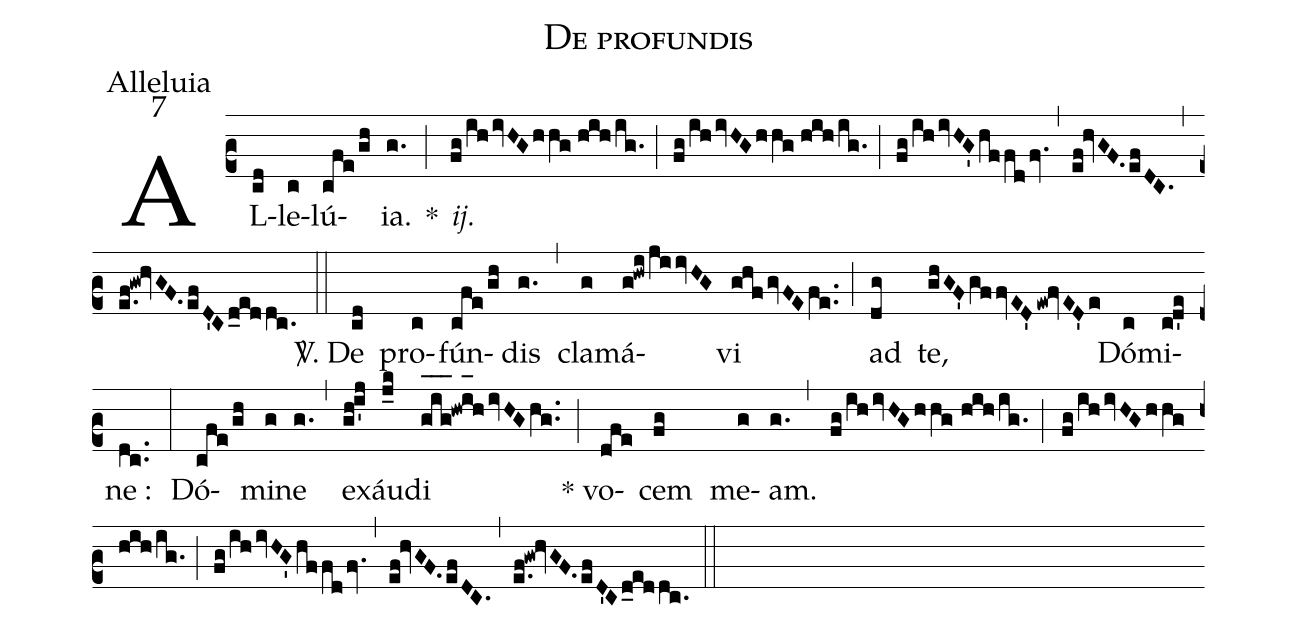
name:De profundis;
office-part:Alleluia;
mode:7;
%%
(c2) AL(cd)le(c)lú(cfe/gh){ia}.(g.) *(;) <i>ij.</i>(fg/ihivHGhhg//hih/ig.) (;) (fg/ihivHGhhg//hih/ig.) (;) (fg/ihivHG'hffdfv.) (,) (ef!hvGF.efDC.) (,) (e.f!gw!hvGF.efD'Cd_eddc.) (::) <sp>V/</sp>. De(cd) pro(c)fún(cfe/gh)dis(g.) (,) cla(g)má(g!hwi/jiivHG)vi(ghfgvFEfe..) (;) ad(dg) te,(ghGF'gffvED'ew!fvED'e) Dó(c)mi(cd'e)ne :(dc..) (:) Dó(cfe/gh)mi(g)ne(g.) (,) ex(gh!i'j)áu(j_k)di(g_[oh:h]i_[oh:h]g_[oh:h]!hwi_[oh:h]hivHGhg..) (;) * vo(dfe)cem(fg) me(g)am.(g.) (,) (fg/ihivHGhhg//hih/ig.) (;) (fg/ihivHGhhg//hih/ig.) (;) (fg/ihivHG'hffdfv.) (,) (ef!hvGF.efDC.) (,) (e.f!gw!hvGF.efD'Cd_eddc.) (::)
